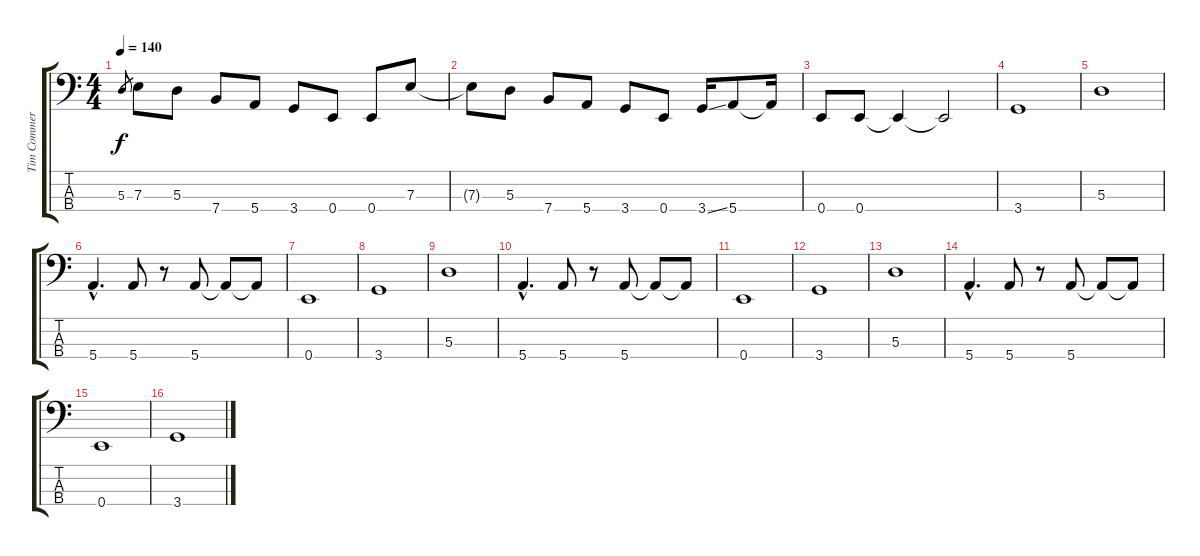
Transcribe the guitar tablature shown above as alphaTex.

\track ("Tim Commerford" "Tim Commer") {instrument electricbassfinger}
\staff {score tabs}
\tuning (G2 D2 A1 E1) {hide}
\ts (4 4)
\tempo 140
\clef f4
\ks c
5.3.8{gr dy f} 7.3.8 5.3.8 7.4.8 5.4.8 3.4.8 0.4.8 0.4.8 7.3.8 |
7.3{t}.8 5.3.8 7.4.8 5.4.8 3.4.8 0.4.8 3.4{ss}.16 5.4.8 5.4{t}.16 |
0.4.8 0.4.8 0.4{t}.4 0.4{t}.2 |
3.4.1 |
5.3.1 |
5.4{hac}.4{d} 5.4.8 r.8 5.4.8 5.4{t}.8 5.4{t}.8 |
0.4.1 |
3.4.1 |
5.3.1 |
5.4{hac}.4{d} 5.4.8 r.8 5.4.8 5.4{t}.8 5.4{t}.8 |
0.4.1 |
3.4.1 |
5.3.1 |
5.4{hac}.4{d} 5.4.8 r.8 5.4.8 5.4{t}.8 5.4{t}.8 |
0.4.1 |
3.4.1
